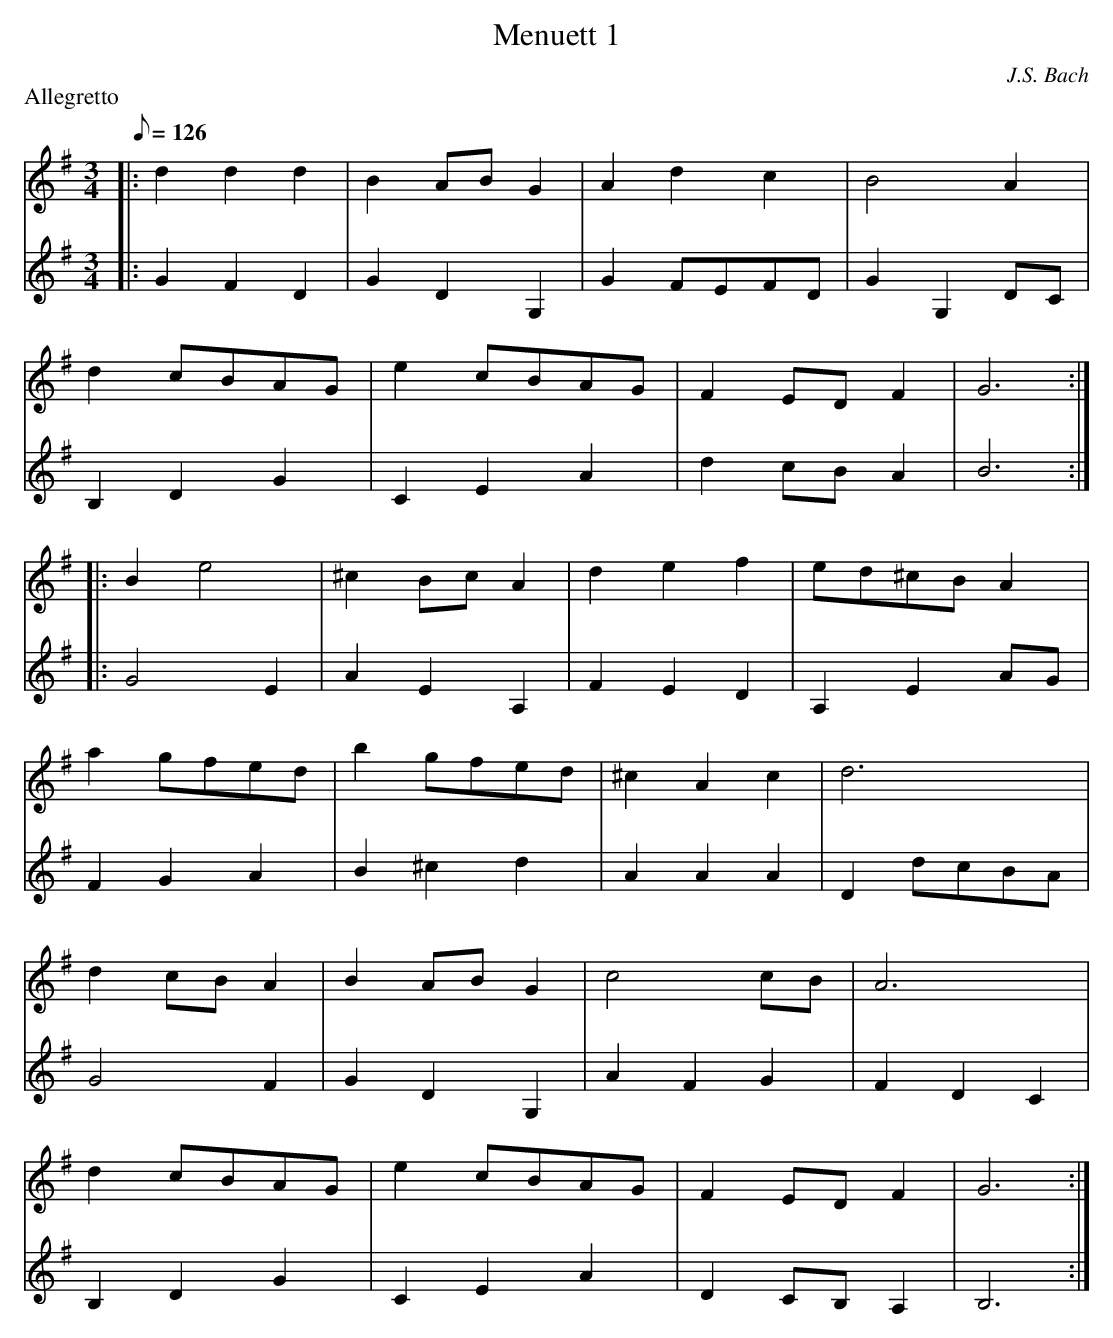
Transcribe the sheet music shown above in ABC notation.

X:1
T: Menuett 1
C: J.S. Bach
C:
P: Allegretto
M: 3/4
L: 1/8
K: G
Q: 126
V: 1
|: d2d2d2 | B2ABG2 | A2d2c2 | B4A2 |
d2cBAG | e2cBAG | F2EDF2 | G6 :|
|: B2e4 | ^c2BcA2 | d2e2f2 | ed^cBA2 |
a2gfed | b2gfed | ^c2A2c2 | d6 |
d2cBA2 | B2ABG2 | c4cB | A6 |
d2cBAG | e2cBAG | F2EDF2 | G6 :|
V: 2
|: G2F2D2 | G2D2G,2 | G2FEFD | G2G,2DC |
B,2D2G2 | C2E2A2 | d2cBA2 | B6 :|
|: G4E2 | A2E2A,2 | F2E2D2 | A,2E2AG |
F2G2A2 | B2^c2d2 | A2A2A2 | D2dcBA |
G4F2 | G2D2G,2 | A2F2G2 | F2D2C2 |
B,2D2G2 | C2E2A2 | D2CB,A,2 | B,6 :|
